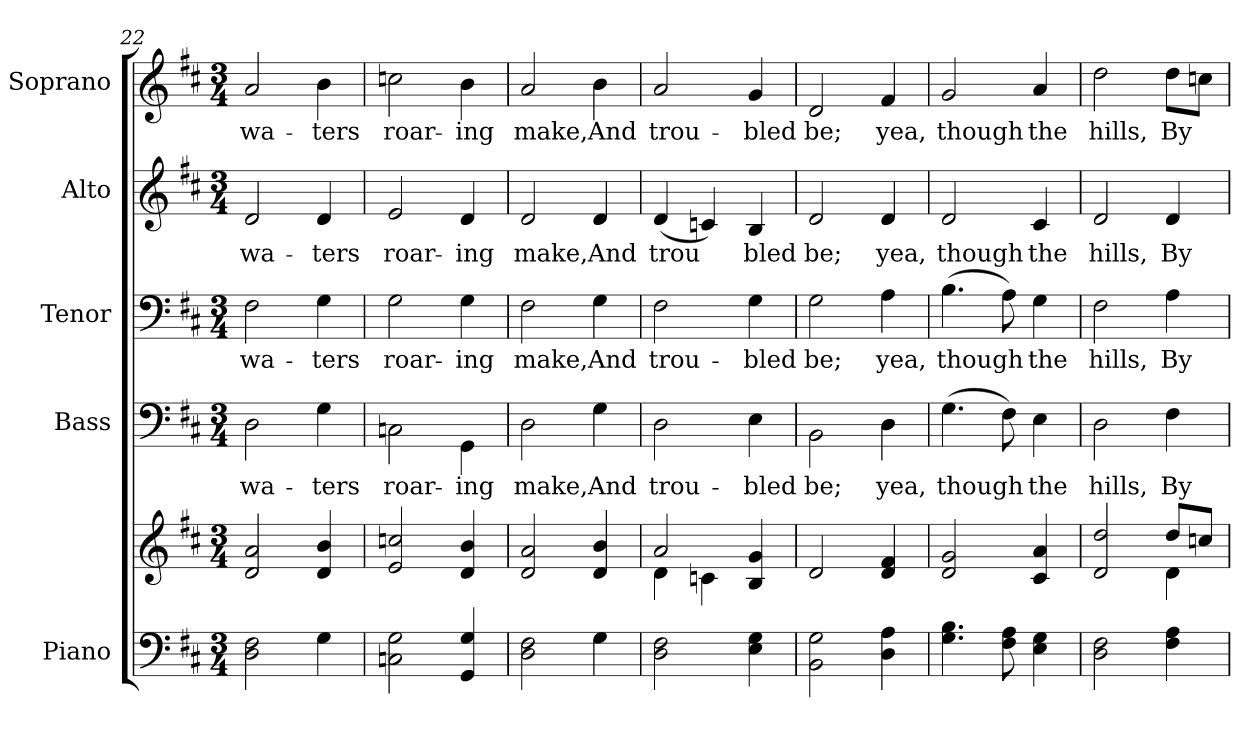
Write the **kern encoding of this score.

**kern	**kern	**kern	**text	**kern	**text	**kern	**text	**kern	**text
*part5	*part5	*part4	*part4	*part3	*part3	*part2	*part2	*part1	*part1
*staff6	*staff5	*staff4	*staff4	*staff3	*staff3	*staff2	*staff2	*staff1	*staff1
*I"Piano	*	*I"Bass	*	*I"Tenor	*	*I"Alto	*	*I"Soprano	*
*I'Pno.	*	*I'B.	*	*I'T.	*	*I'A.	*	*I'S.	*
*clefF4	*clefG2	*clefF4	*	*clefF4	*	*clefG2	*	*clefG2	*
*k[f#c#]	*k[f#c#]	*k[f#c#]	*	*k[f#c#]	*	*k[f#c#]	*	*k[f#c#]	*
*D:	*D:	*D:	*	*D:	*	*D:	*	*D:	*
*M3/4	*M3/4	*M3/4	*	*M3/4	*	*M3/4	*	*M3/4	*
=22	=22	=22	=22	=22	=22	=22	=22	=22	=22
!	!	!	!LO:LY:b:color=#000000	!	!	!	!	!	!
!	!	!	!	!	!LO:LY:b:color=#000000	!	!	!	!
!	!	!	!	!	!	!	!LO:LY:b:color=#000000	!	!
!	!	!	!	!	!	!	!	!	!LO:LY:b:color=#000000
2Di\ 2F#i	2di/ 2ai	2Di\	wa-	2F#i\	wa-	2di/	wa-	2ai/	wa-
!	!	!	!LO:LY:b:color=#000000	!	!	!	!	!	!
!	!	!	!	!	!LO:LY:b:color=#000000	!	!	!	!
!	!	!	!	!	!	!	!LO:LY:b:color=#000000	!	!
!	!	!	!	!	!	!	!	!	!LO:LY:b:color=#000000
4Gi\	4di/ 4bi	4Gi\	ters	4Gi\	ters	4di/	ters	4bi\	ters
=23	=23	=23	=23	=23	=23	=23	=23	=23	=23
!	!	!	!LO:LY:b:color=#000000	!	!	!	!	!	!
!	!	!	!	!	!LO:LY:b:color=#000000	!	!	!	!
!	!	!	!	!	!	!	!LO:LY:b:color=#000000	!	!
!	!	!	!	!	!	!	!	!	!LO:LY:b:color=#000000
2Cni\ 2Gi	2ei/ 2ccni	2Cni\	roar-	2Gi\	roar-	2ei/	roar-	2ccni\	roar-
!	!	!	!LO:LY:b:color=#000000	!	!	!	!	!	!
!	!	!	!	!	!LO:LY:b:color=#000000	!	!	!	!
!	!	!	!	!	!	!	!LO:LY:b:color=#000000	!	!
!	!	!	!	!	!	!	!	!	!LO:LY:b:color=#000000
4GGi/ 4Gi	4di/ 4bi	4GGi\	ing	4Gi\	ing	4di/	ing	4bi\	ing
!!LO:PB:g=z
=24	=24	=24	=24	=24	=24	=24	=24	=24	=24
!	!	!	!LO:LY:b:color=#000000	!	!	!	!	!	!
!	!	!	!	!	!LO:LY:b:color=#000000	!	!	!	!
!	!	!	!	!	!	!	!LO:LY:b:color=#000000	!	!
!	!	!	!	!	!	!	!	!	!LO:LY:b:color=#000000
2Di\ 2F#i	2di/ 2ai	2Di\	make,	2F#i\	make,	2di/	make,	2ai/	make,
!	!	!	!LO:LY:b:color=#000000	!	!	!	!	!	!
!	!	!	!	!	!LO:LY:b:color=#000000	!	!	!	!
!	!	!	!	!	!	!	!LO:LY:b:color=#000000	!	!
!	!	!	!	!	!	!	!	!	!LO:LY:b:color=#000000
4Gi\	4di/ 4bi	4Gi\	And	4Gi\	And	4di/	And	4bi\	And
=25	=25	=25	=25	=25	=25	=25	=25	=25	=25
*	*^	*	*	*	*	*	*	*	*
!	!	!	!	!LO:LY:b:color=#000000	!	!	!	!	!	!
!	!	!	!	!	!	!LO:LY:b:color=#000000	!	!	!	!
!	!	!	!	!	!	!	!	!LO:LY:b:color=#000000	!	!
!	!	!	!	!	!	!	!	!	!	!LO:LY:b:color=#000000
2Di\ 2F#i	2ai/	4di\	2Di\	trou-	2F#i\	trou-	(4di/	trou	2ai/	trou-
.	.	4cni\	.	.	.	.	4cni/)	.	.	.
!	!	!	!	!LO:LY:b:color=#000000	!	!	!	!	!	!
!	!	!	!	!	!	!LO:LY:b:color=#000000	!	!	!	!
!	!	!	!	!	!	!	!	!LO:LY:b:color=#000000	!	!
!	!	!	!	!	!	!	!	!	!	!LO:LY:b:color=#000000
4Ei\ 4Gi	4Bi/ 4gi	4ryy	4Ei\	bled	4Gi\	bled	4Bi/	bled	4gi/	bled
*	*v	*v	*	*	*	*	*	*	*	*
=26	=26	=26	=26	=26	=26	=26	=26	=26	=26
*	*^	*	*	*	*	*	*	*	*
!	!	!	!	!LO:LY:b:color=#000000	!	!	!	!	!	!
*	*v	*v	*	*	*	*	*	*	*	*
*	*^	*	*	*	*	*	*	*	*
!	!	!	!	!	!	!LO:LY:b:color=#000000	!	!	!	!
*	*v	*v	*	*	*	*	*	*	*	*
*	*^	*	*	*	*	*	*	*	*
!	!	!	!	!	!	!	!	!LO:LY:b:color=#000000	!	!
*	*v	*v	*	*	*	*	*	*	*	*
*	*^	*	*	*	*	*	*	*	*
!	!	!	!	!	!	!	!	!	!	!LO:LY:b:color=#000000
*	*v	*v	*	*	*	*	*	*	*	*
2BBi\ 2Gi	2di/	2BBi\	be;	2Gi\	be;	2di/	be;	2di/	be;
!	!	!	!LO:LY:b:color=#000000	!	!	!	!	!	!
!	!	!	!	!	!LO:LY:b:color=#000000	!	!	!	!
!	!	!	!	!	!	!	!LO:LY:b:color=#000000	!	!
!	!	!	!	!	!	!	!	!	!LO:LY:b:color=#000000
4Di\ 4Ai	4di/ 4f#i	4Di\	yea,	4Ai\	yea,	4di/	yea,	4f#i/	yea,
!!LO:PB:g=z
=27	=27	=27	=27	=27	=27	=27	=27	=27	=27
!	!	!	!LO:LY:b:color=#000000	!	!	!	!	!	!
!	!	!	!	!	!LO:LY:b:color=#000000	!	!	!	!
!	!	!	!	!	!	!	!LO:LY:b:color=#000000	!	!
!	!	!	!	!	!	!	!	!	!LO:LY:b:color=#000000
4.Gi\ 4.Bi	2di/ 2gi	(4.Gi\	though	(4.Bi\	though	2di/	though	2gi/	though
8F#i\ 8Ai	.	8F#i\)	.	8Ai\)	.	.	.	.	.
!	!	!	!LO:LY:b:color=#000000	!	!	!	!	!	!
!	!	!	!	!	!LO:LY:b:color=#000000	!	!	!	!
!	!	!	!	!	!	!	!LO:LY:b:color=#000000	!	!
!	!	!	!	!	!	!	!	!	!LO:LY:b:color=#000000
4Ei\ 4Gi	4c#i/ 4ai	4Ei\	the	4Gi\	the	4c#i/	the	4ai/	the
=28	=28	=28	=28	=28	=28	=28	=28	=28	=28
*	*^	*	*	*	*	*	*	*	*
!	!	!	!	!LO:LY:b:color=#000000	!	!	!	!	!	!
!	!	!	!	!	!	!LO:LY:b:color=#000000	!	!	!	!
!	!	!	!	!	!	!	!	!LO:LY:b:color=#000000	!	!
!	!	!	!	!	!	!	!	!	!	!LO:LY:b:color=#000000
2Di\ 2F#i	2di/ 2ddi	2ryy	2Di\	hills,	2F#i\	hills,	2di/	hills,	2ddi\	hills,
!	!	!	!	!LO:LY:b:color=#000000	!	!	!	!	!	!
!	!	!	!	!	!	!LO:LY:b:color=#000000	!	!	!	!
!	!	!	!	!	!	!	!	!LO:LY:b:color=#000000	!	!
!	!	!	!	!	!	!	!	!	!	!LO:LY:b:color=#000000
4F#i\ 4Ai	8ddi/L	4di\	4F#i\	By	4Ai\	By	4di/	By	8ddi\L	By
.	8ccni/J	.	.	.	.	.	.	.	8ccni\J	.
*	*v	*v	*	*	*	*	*	*	*	*
=	=	=	=	=	=	=	=	=	=
*-	*-	*-	*-	*-	*-	*-	*-	*-	*-
